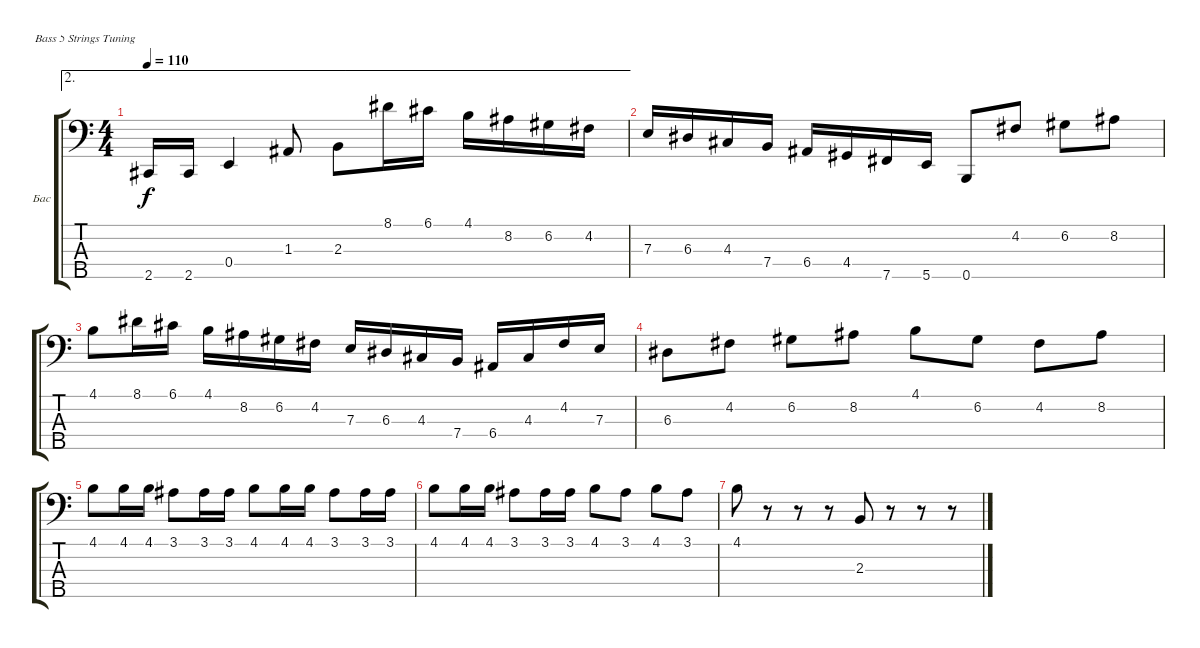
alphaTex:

\bracketExtendMode groupsimilarinstruments
\firstSystemTrackNameOrientation horizontal
\otherSystemsTrackNameOrientation horizontal
\track ("Бас" "Бас") {instrument electricbasspick}
\staff {score tabs}
\tuning (G2 D2 A1 E1 B0)
\ae 2
\ts (4 4)
\tempo 110
\clef f4
\ks c
2.5.16{dy f} 2.5.16 0.4.4 1.3.8 2.3.8 8.1.16 6.1.16 4.1.16 8.2.16 6.2.16 4.2.16 |
7.3.16 6.3.16 4.3.16 7.4.16 6.4.16 4.4.16 7.5.16 5.5.16 0.5.8 4.2.8 6.2.8 8.2.8 |
4.1.8 8.1.16 6.1.16 4.1.16 8.2.16 6.2.16 4.2.16 7.3.16 6.3.16 4.3.16 7.4.16 6.4.16 4.3.16 4.2.16 7.3.16 |
6.3.8 4.2.8 6.2.8 8.2.8 4.1.8 6.2.8 4.2.8 8.2.8 |
4.1.8 4.1.16 4.1.16 3.1.8 3.1.16 3.1.16 4.1.8 4.1.16 4.1.16 3.1.8 3.1.16 3.1.16 |
4.1.8 4.1.16 4.1.16 3.1.8 3.1.16 3.1.16 4.1.8 3.1.8 4.1.8 3.1.8 |
4.1.8 r.8 r.8 r.8 2.3.8 r.8 r.8 r.8
